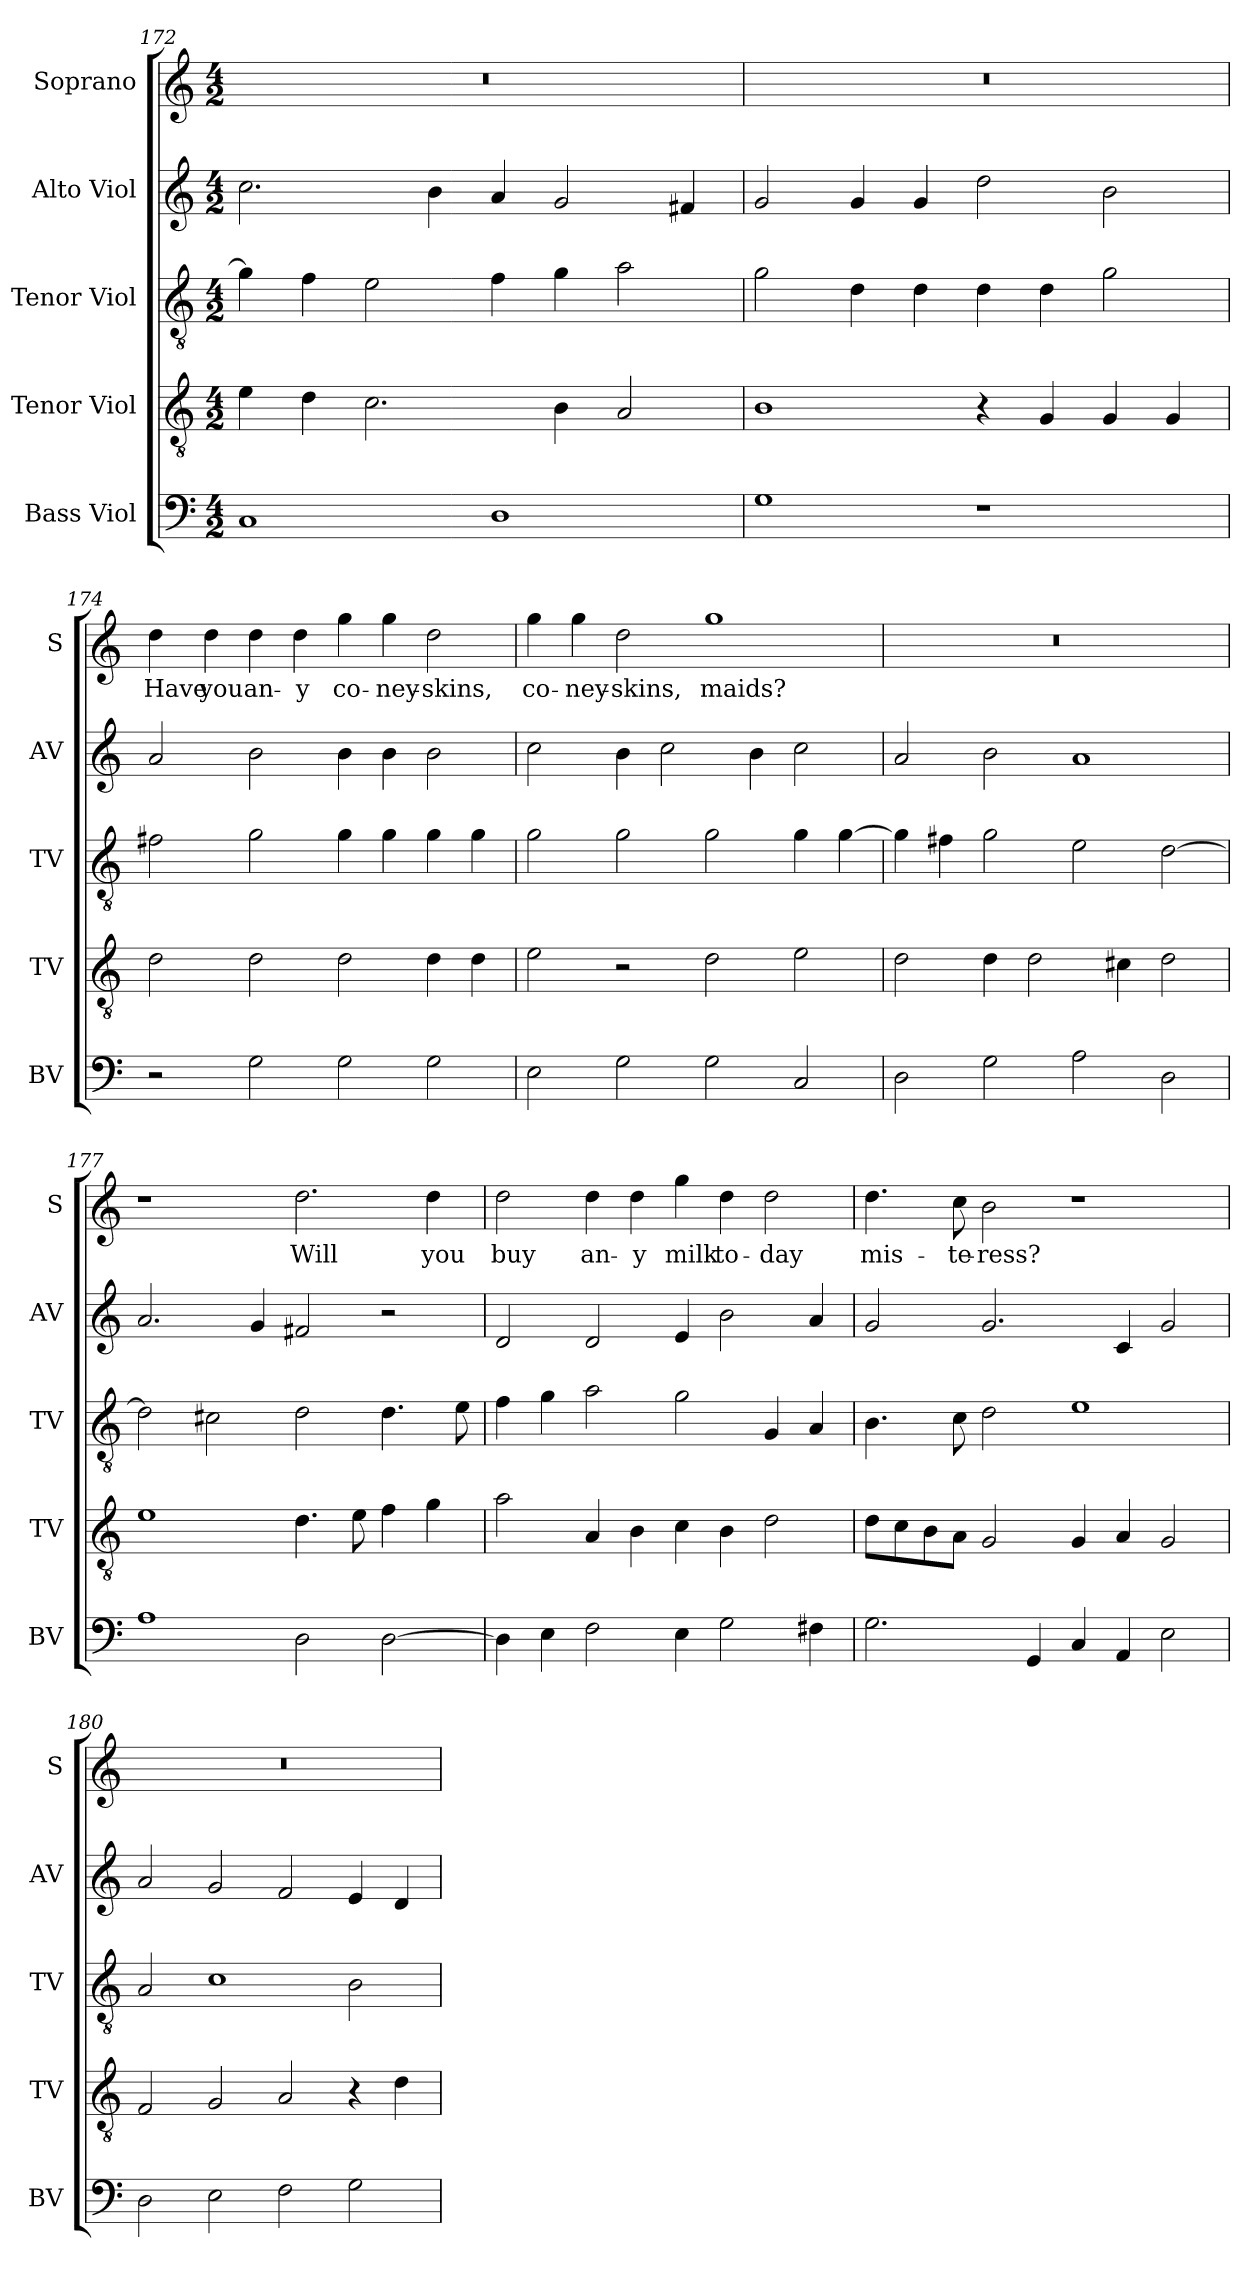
**kern	**kern	**kern	**kern	**kern	**text
*part5	*part4	*part3	*part2	*part1	*part1
*staff5	*staff4	*staff3	*staff2	*staff1	*staff1
*I"Bass Viol	*I"Tenor Viol	*I"Tenor Viol	*I"Alto Viol	*I"Soprano	*
*I'BV	*I'TV	*I'TV	*I'AV	*I'S	*
!!LO:LB:g=z
*clefF4	*clefGv2	*clefGv2	*clefG2	*clefG2	*
*ITrd7c12	*ITrd7c12	*ITrd7c12	*ITrd7c12	*	*
*k[]	*k[]	*k[]	*k[]	*k[]	*
*C:	*C:	*C:	*C:	*C:	*
*M4/2	*M4/2	*M4/2	*M4/2	*M4/2	*
=172	=172	=172	=172	=172	=172
1CC	4E\	4G\]	2.c\	0r	.
.	4D\	4F\	.	.	.
.	2.C\	2E\	.	.	.
.	.	.	4B\	.	.
1DD	.	4F\	4A/	.	.
.	4BB\	4G\	2G/	.	.
.	2AA/	2A\	.	.	.
.	.	.	4F#X/	.	.
=173	=173	=173	=173	=173	=173
1GG	1BB	2G\	2G/	0r	.
.	.	4D\	4G/	.	.
.	.	4D\	4G/	.	.
1r	4r	4D\	2d\	.	.
.	4GG/	4D\	.	.	.
.	4GG/	2G\	2B\	.	.
.	4GG/	.	.	.	.
=174	=174	=174	=174	=174	=174
!	!	!	!	!	!LO:LY:b
2r	2D\	2F#X\	2A/	4dd\	Have
!	!	!	!	!	!LO:LY:b
.	.	.	.	4dd\	you
!	!	!	!	!	!LO:LY:b
2GG\	2D\	2G\	2B\	4dd\	an-
!	!	!	!	!	!LO:LY:b
.	.	.	.	4dd\	-y
!	!	!	!	!	!LO:LY:b
2GG\	2D\	4G\	4B\	4gg\	co-
!	!	!	!	!	!LO:LY:b
.	.	4G\	4B\	4gg\	-ney-
!	!	!	!	!	!LO:LY:b
2GG\	4D\	4G\	2B\	2dd\	-skins,
.	4D\	4G\	.	.	.
!!LO:PB:g=z
=175	=175	=175	=175	=175	=175
!	!	!	!	!	!LO:LY:b
2EE\	2E\	2G\	2c\	4gg\	co-
!	!	!	!	!	!LO:LY:b
.	.	.	.	4gg\	-ney-
!	!	!	!	!	!LO:LY:b
2GG\	2r	2G\	4B\	2dd\	-skins,
.	.	.	2c\	.	.
!	!	!	!	!	!LO:LY:b
2GG\	2D\	2G\	.	1gg	maids?
.	.	.	4B\	.	.
2CC/	2E\	4G\	2c\	.	.
.	.	[4G\	.	.	.
=176	=176	=176	=176	=176	=176
2DD\	2D\	4G\]	2A/	0r	.
.	.	4F#X\	.	.	.
2GG\	4D\	2G\	2B\	.	.
.	2D\	.	.	.	.
2AA\	.	2E\	1A	.	.
.	4C#X\	.	.	.	.
2DD\	2D\	[2D\	.	.	.
=177	=177	=177	=177	=177	=177
1AA	1E	2D\]	2.A/	1r	.
.	.	2C#X\	.	.	.
.	.	.	4G/	.	.
!	!	!	!	!	!LO:LY:b
2DD\	4.D\	2D\	2F#X/	2.dd\	Will
.	8E\	.	.	.	.
[2DD\	4F\	4.D\	2r	.	.
!	!	!	!	!	!LO:LY:b
.	4G\	.	.	4dd\	you
.	.	8E\	.	.	.
!!LO:LB:g=z
=178	=178	=178	=178	=178	=178
!	!	!	!	!	!LO:LY:b
4DD\]	2A\	4F\	2D/	2dd\	buy
4EE\	.	4G\	.	.	.
!	!	!	!	!	!LO:LY:b
2FF\	4AA/	2A\	2D/	4dd\	an-
!	!	!	!	!	!LO:LY:b
.	4BB\	.	.	4dd\	-y
!	!	!	!	!	!LO:LY:b
4EE\	4C\	2G\	4E/	4gg\	milk
!	!	!	!	!	!LO:LY:b
2GG\	4BB\	.	2B\	4dd\	to-
!	!	!	!	!	!LO:LY:b
.	2D\	4GG/	.	2dd\	-day
4FF#X\	.	4AA/	4A/	.	.
=179	=179	=179	=179	=179	=179
!	!	!	!	!	!LO:LY:b
2.GG\	8D\L	4.BB\	2G/	4.dd\	mis-
.	8C\	.	.	.	.
.	8BB\	.	.	.	.
!	!	!	!	!	!LO:LY:b
.	8AA\J	8C\	.	8cc\	-te-
!	!	!	!	!	!LO:LY:b
.	2GG/	2D\	2.G/	2b\	-ress?
4GGG/	.	.	.	.	.
4CC/	4GG/	1E	.	1r	.
4AAA/	4AA/	.	4C/	.	.
2EE\	2GG/	.	2G/	.	.
=180	=180	=180	=180	=180	=180
2DD\	2FF/	2AA/	2A/	0r	.
2EE\	2GG/	1C	2G/	.	.
2FF\	2AA/	.	2F/	.	.
2GG\	4r	2BB\	4E/	.	.
.	4D\	.	4D/	.	.
=	=	=	=	=	=
*-	*-	*-	*-	*-	*-
